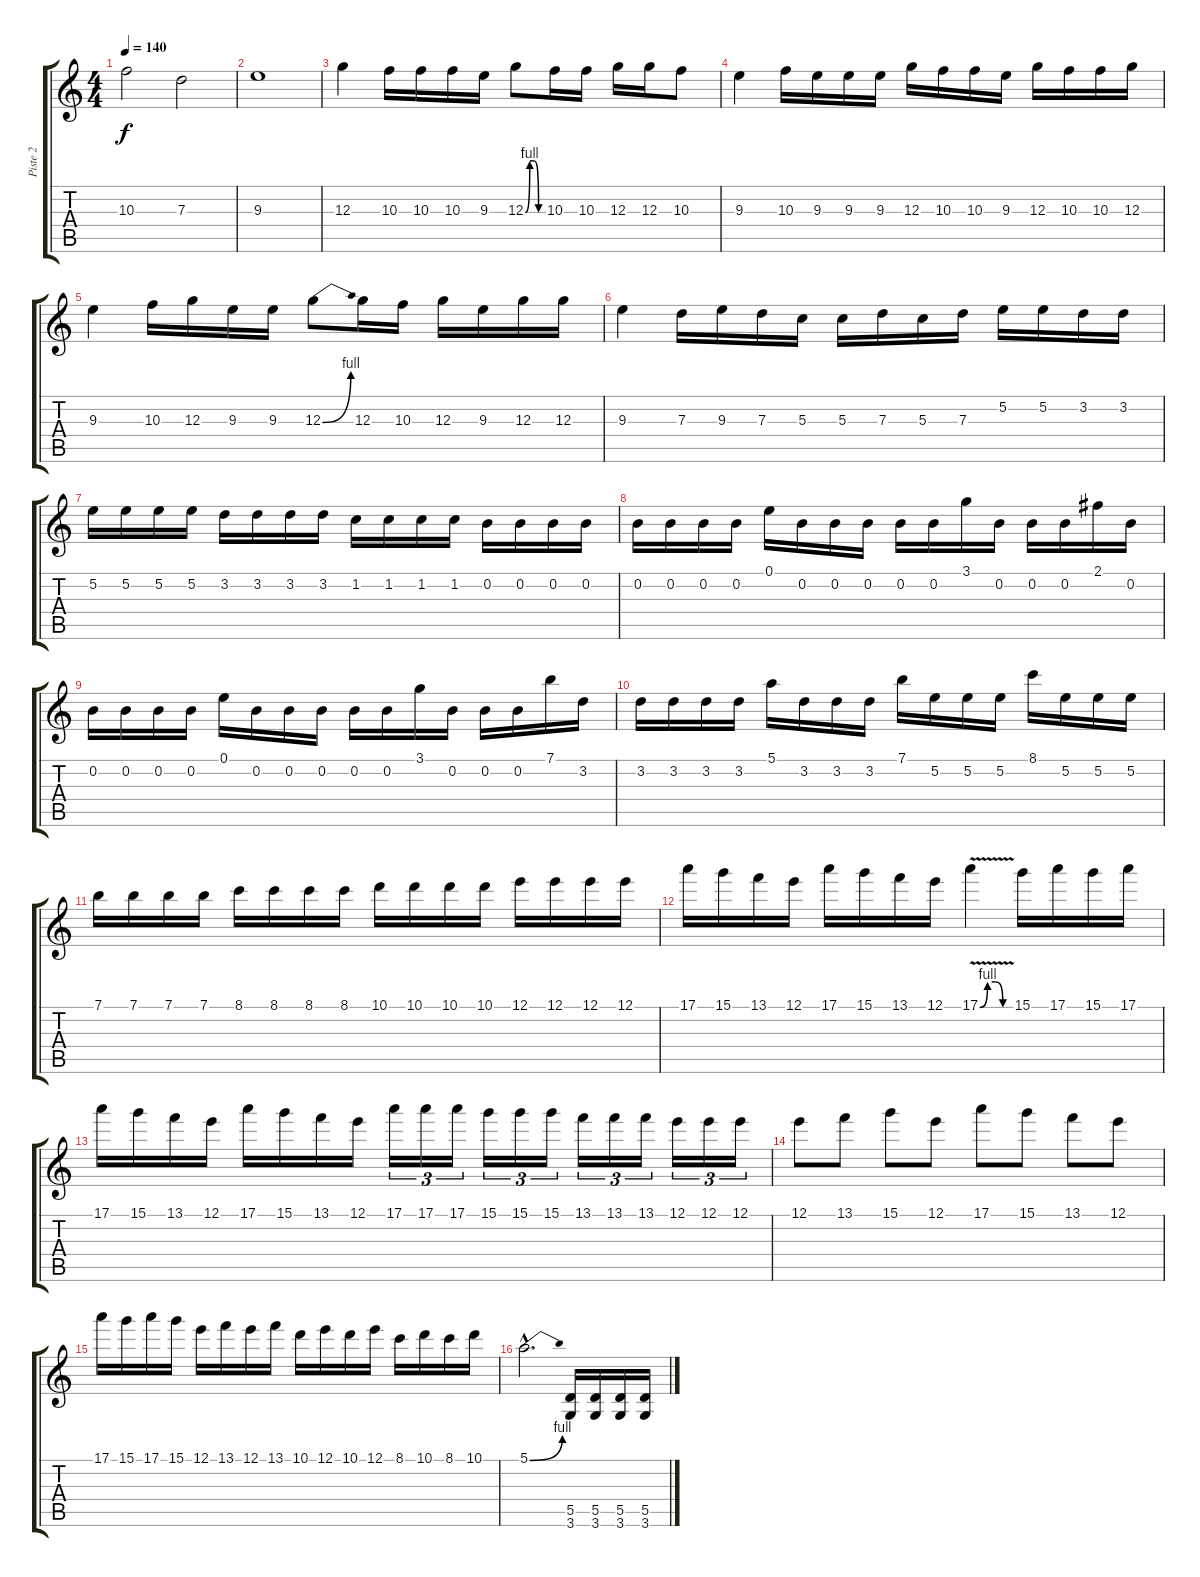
\track ("Piste 2" "Piste 2") {instrument distortionguitar}
\staff {score tabs}
\tuning (E4 B3 G3 D3 A2 E2) {hide}
\ts (4 4)
\tempo 140
\clef g2
\ks c
10.3.2{dy f} 7.3.2 |
9.3.1 |
12.3.4 10.3.16 10.3.16 10.3.16 9.3.16 12.3{be (custom 0 0 15 4 30 4 45 0 60 0)}.8 10.3.16 10.3.16 12.3.16 12.3.16 10.3.8 |
9.3.4 10.3.16 9.3.16 9.3.16 9.3.16 12.3.16 10.3.16 10.3.16 9.3.16 12.3.16 10.3.16 10.3.16 12.3.16 |
9.3.4 10.3.16 12.3.16 9.3.16 9.3.16 12.3{be (bend 0 0 60 4)}.8 12.3.16 10.3.16 12.3.16 9.3.16 12.3.16 12.3.16 |
9.3.4 7.3.16 9.3.16 7.3.16 5.3.16 5.3.16 7.3.16 5.3.16 7.3.16 5.2.16 5.2.16 3.2.16 3.2.16 |
5.2.16 5.2.16 5.2.16 5.2.16 3.2.16 3.2.16 3.2.16 3.2.16 1.2.16 1.2.16 1.2.16 1.2.16 0.2.16 0.2.16 0.2.16 0.2.16 |
0.2.16 0.2.16 0.2.16 0.2.16 0.1.16 0.2.16 0.2.16 0.2.16 0.2.16 0.2.16 3.1.16 0.2.16 0.2.16 0.2.16 2.1.16 0.2.16 |
0.2.16 0.2.16 0.2.16 0.2.16 0.1.16 0.2.16 0.2.16 0.2.16 0.2.16 0.2.16 3.1.16 0.2.16 0.2.16 0.2.16 7.1.16 3.2.16 |
3.2.16 3.2.16 3.2.16 3.2.16 5.1.16 3.2.16 3.2.16 3.2.16 7.1.16 5.2.16 5.2.16 5.2.16 8.1.16 5.2.16 5.2.16 5.2.16 |
7.1.16 7.1.16 7.1.16 7.1.16 8.1.16 8.1.16 8.1.16 8.1.16 10.1.16 10.1.16 10.1.16 10.1.16 12.1.16 12.1.16 12.1.16 12.1.16 |
17.1.16 15.1.16 13.1.16 12.1.16 17.1.16 15.1.16 13.1.16 12.1.16 17.1{be (custom 0 0 15 4 30 4 45 0 60 0) v}.4 15.1.16 17.1.16 15.1.16 17.1.16 |
17.1.16 15.1.16 13.1.16 12.1.16 17.1.16 15.1.16 13.1.16 12.1.16 17.1.16{tu (3 2)} 17.1.16{tu (3 2)} 17.1.16{tu (3 2)} 15.1.16{tu (3 2)} 15.1.16{tu (3 2)} 15.1.16{tu (3 2)} 13.1.16{tu (3 2)} 13.1.16{tu (3 2)} 13.1.16{tu (3 2)} 12.1.16{tu (3 2)} 12.1.16{tu (3 2)} 12.1.16{tu (3 2)} |
12.1.8 13.1.8 15.1.8 12.1.8 17.1.8 15.1.8 13.1.8 12.1.8 |
17.1.16 15.1.16 17.1.16 15.1.16 12.1.16 13.1.16 12.1.16 13.1.16 10.1.16 12.1.16 10.1.16 12.1.16 8.1.16 10.1.16 8.1.16 10.1.16 |
5.1{be (bend 0 0 60 4) hac}.2{d} (5.5 3.6).16 (5.5 3.6).16 (5.5 3.6).16 (5.5 3.6).16
